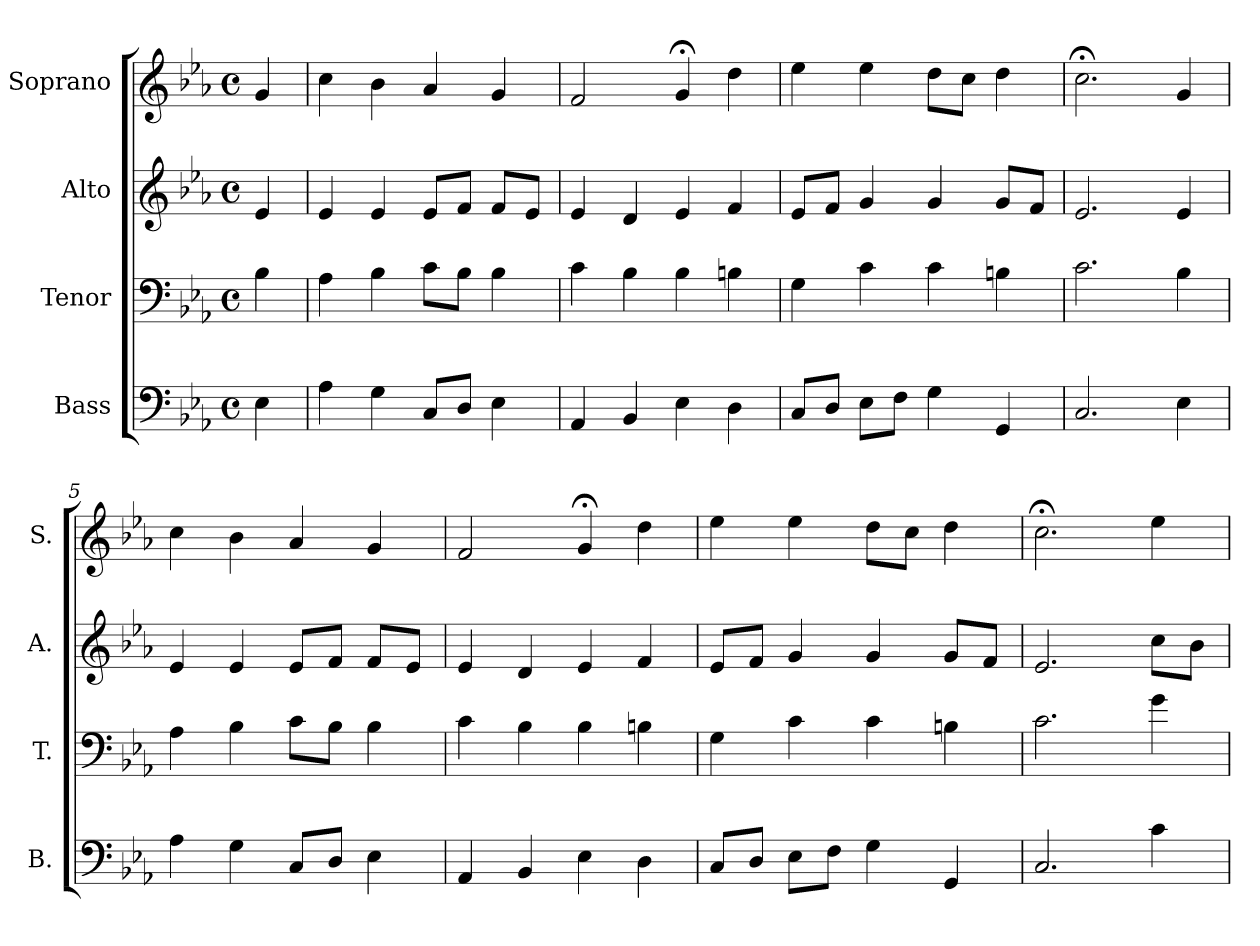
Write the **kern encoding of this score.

**kern	**kern	**kern	**kern
*part4	*part3	*part2	*part1
*staff4	*staff3	*staff2	*staff1
*I"Bass	*I"Tenor	*I"Alto	*I"Soprano
*I'B.	*I'T.	*I'A.	*I'S.
*clefF4	*clefF4	*clefG2	*clefG2
*k[b-e-a-]	*k[b-e-a-]	*k[b-e-a-]	*k[b-e-a-]
*E-:	*E-:	*E-:	*E-:
*M4/4	*M4/4	*M4/4	*M4/4
*met(c)	*met(c)	*met(c)	*met(c)
*MM96	*MM96	*MM96	*MM96
=	=	=	=
4E-\	4B-\	4e-/	4g/
=1	=1	=1	=1
4A-\	4A-\	4e-/	4cc\
4G\	4B-\	4e-/	4b-\
8C/L	8c\L	8e-/L	4a-/
8D/J	8B-\J	8f/J	.
4E-\	4B-\	8f/L	4g/
.	.	8e-/J	.
=2	=2	=2	=2
4AA-/	4c\	4e-/	2f/
4BB-/	4B-\	4d/	.
4E-\	4B-\	4e-/	4g;</
4D\	4Bn\	4f/	4dd\
=3	=3	=3	=3
8C/L	4G\	8e-/L	4ee-\
8D/J	.	8f/J	.
8E-\L	4c\	4g/	4ee-\
8F\J	.	.	.
4G\	4c\	4g/	8dd\L
.	.	.	8cc\J
4GG/	4Bn\	8g/L	4dd\
.	.	8f/J	.
=4	=4	=4	=4
2.C/	2.c\	2.e-/	2.cc;<\
4E-\	4B-\	4e-/	4g/
!!LO:LB:g=z
=5	=5	=5	=5
4A-\	4A-\	4e-/	4cc\
4G\	4B-\	4e-/	4b-\
8C/L	8c\L	8e-/L	4a-/
8D/J	8B-\J	8f/J	.
4E-\	4B-\	8f/L	4g/
.	.	8e-/J	.
=6	=6	=6	=6
4AA-/	4c\	4e-/	2f/
4BB-/	4B-\	4d/	.
4E-\	4B-\	4e-/	4g;</
4D\	4Bn\	4f/	4dd\
=7	=7	=7	=7
8C/L	4G\	8e-/L	4ee-\
8D/J	.	8f/J	.
8E-\L	4c\	4g/	4ee-\
8F\J	.	.	.
4G\	4c\	4g/	8dd\L
.	.	.	8cc\J
4GG/	4Bn\	8g/L	4dd\
.	.	8f/J	.
=8	=8	=8	=8
2.C/	2.c\	2.e-/	2.cc;<\
4c\	4g\	8cc\L	4ee-\
.	.	8b-\J	.
=	=	=	=
*-	*-	*-	*-
